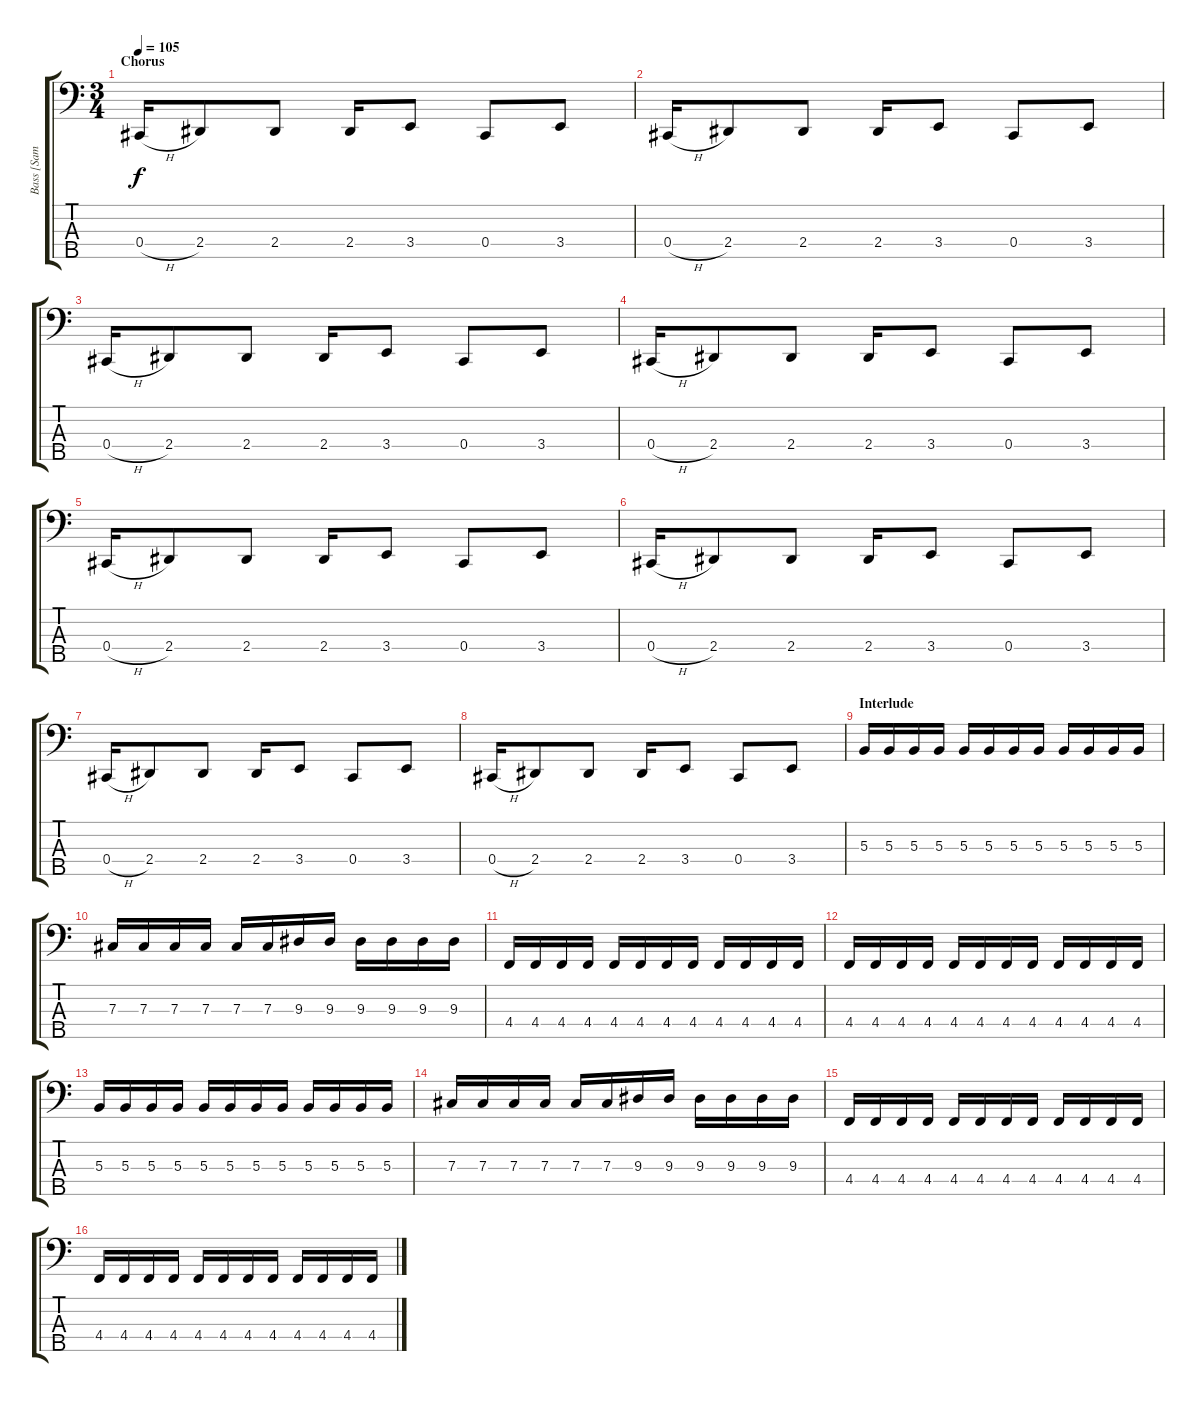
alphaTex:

\track ("Bass [Sam Rivers]" "Bass [Sam ") {instrument electricbassfinger}
\staff {score tabs}
\tuning (E2 B1 Gb1 Db1 Ab0) {hide}
\ts (3 4)
\section ("" "Chorus")
\tempo 105
\clef f4
\ks c
0.4{h}.16{dy f} 2.4.8 2.4.8 2.4.16 3.4.8 0.4.8 3.4.8 |
0.4{h}.16 2.4.8 2.4.8 2.4.16 3.4.8 0.4.8 3.4.8 |
0.4{h}.16 2.4.8 2.4.8 2.4.16 3.4.8 0.4.8 3.4.8 |
0.4{h}.16 2.4.8 2.4.8 2.4.16 3.4.8 0.4.8 3.4.8 |
0.4{h}.16 2.4.8 2.4.8 2.4.16 3.4.8 0.4.8 3.4.8 |
0.4{h}.16 2.4.8 2.4.8 2.4.16 3.4.8 0.4.8 3.4.8 |
0.4{h}.16 2.4.8 2.4.8 2.4.16 3.4.8 0.4.8 3.4.8 |
0.4{h}.16 2.4.8 2.4.8 2.4.16 3.4.8 0.4.8 3.4.8 |
\section ("" "Interlude")
5.3.16 5.3.16 5.3.16 5.3.16 5.3.16 5.3.16 5.3.16 5.3.16 5.3.16 5.3.16 5.3.16 5.3.16 |
7.3.16 7.3.16 7.3.16 7.3.16 7.3.16 7.3.16 9.3.16 9.3.16 9.3.16 9.3.16 9.3.16 9.3.16 |
4.4.16 4.4.16 4.4.16 4.4.16 4.4.16 4.4.16 4.4.16 4.4.16 4.4.16 4.4.16 4.4.16 4.4.16 |
4.4.16 4.4.16 4.4.16 4.4.16 4.4.16 4.4.16 4.4.16 4.4.16 4.4.16 4.4.16 4.4.16 4.4.16 |
5.3.16 5.3.16 5.3.16 5.3.16 5.3.16 5.3.16 5.3.16 5.3.16 5.3.16 5.3.16 5.3.16 5.3.16 |
7.3.16 7.3.16 7.3.16 7.3.16 7.3.16 7.3.16 9.3.16 9.3.16 9.3.16 9.3.16 9.3.16 9.3.16 |
4.4.16 4.4.16 4.4.16 4.4.16 4.4.16 4.4.16 4.4.16 4.4.16 4.4.16 4.4.16 4.4.16 4.4.16 |
4.4.16 4.4.16 4.4.16 4.4.16 4.4.16 4.4.16 4.4.16 4.4.16 4.4.16 4.4.16 4.4.16 4.4.16
